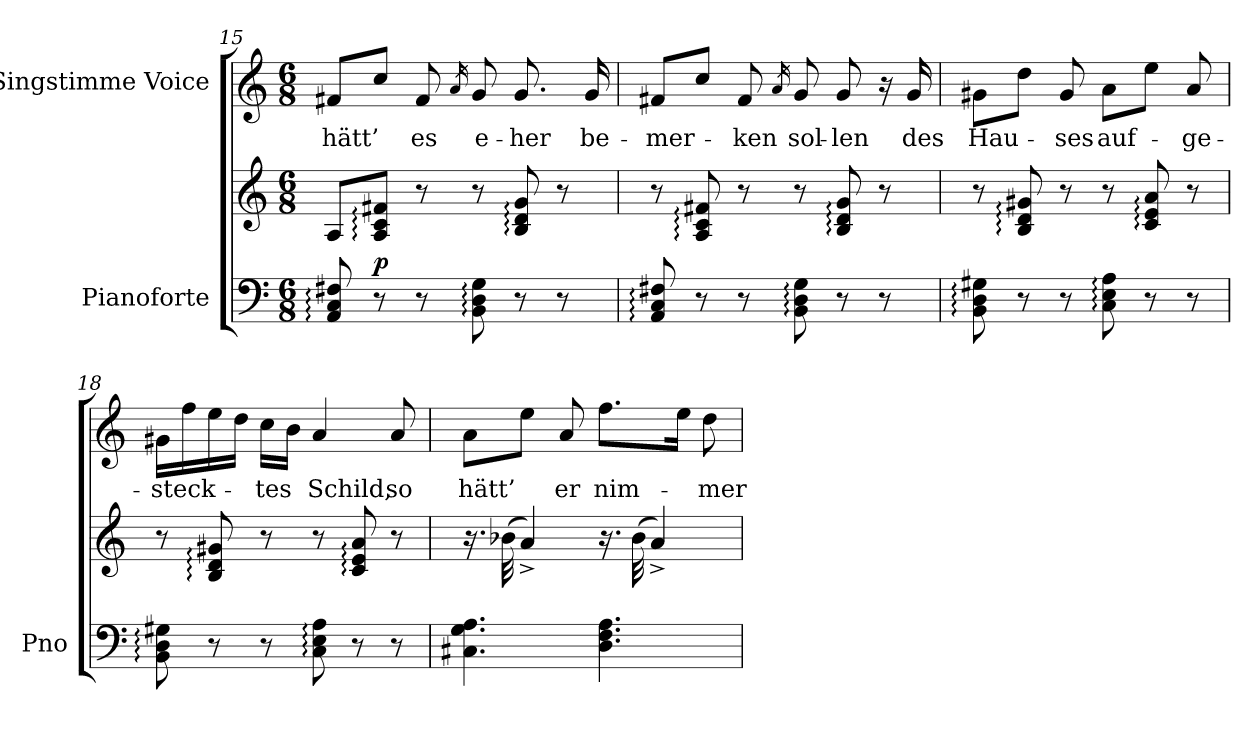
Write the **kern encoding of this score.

**kern	**kern	**dynam	**kern	**text
*part2	*part2	*part2	*part1	*part1
*staff3	*staff2	*staff2/3	*staff1	*staff1
*I"Pianoforte	*	*	*I"Singstimme Voice	*
*I'Pno	*	*	*	*
!!LO:LB:g=z
*clefF4	*clefG2	*	*clefG2	*
*k[]	*k[]	*	*k[]	*
*M6/8	*M6/8	*	*M6/8	*
=15	=15	=15	=15	=15
!	!	!	!	!LO:LY:b
8AA/:: 8C/:: 8F#X/::	8A/L	.	8f#X/L	hätt’
!	!	!LO:DY:a=2	!	!
8r	8A/:: 8c/:: 8f#X/::J	p	8cc/J	.
!	!	!	!	!LO:LY:b
8r	8r	.	8f#/	es
.	.	.	16qa/	.
!	!	!	!	!LO:LY:b
8BB\:: 8D\:: 8G\::	8r	.	8g/	e-
!	!	!	!	!LO:LY:b
8r	8B/:: 8d/:: 8g/::	.	8.g/	-her
8r	8r	.	.	.
!	!	!	!	!LO:LY:b
.	.	.	16g/	be-
=16	=16	=16	=16	=16
!	!	!	!	!LO:LY:b
8AA/:: 8C/:: 8F#X/::	8r	.	8f#X/L	-mer-
8r	8A/:: 8c/:: 8f#X/::	.	8cc/J	.
!	!	!	!	!LO:LY:b
8r	8r	.	8f#/	-ken
.	.	.	16qa/	.
!	!	!	!	!LO:LY:b
8BB\:: 8D\:: 8G\::	8r	.	8g/	sol-
!	!	!	!	!LO:LY:b
8r	8B/:: 8d/:: 8g/::	.	8g/	-len
8r	8r	.	16r	.
!	!	!	!	!LO:LY:b
.	.	.	16g/	des
=17	=17	=17	=17	=17
!	!	!	!	!LO:LY:b
8BB\:: 8D\:: 8G#X\::	8r	.	8g#X\L	Hau-
8r	8B/:: 8d/:: 8g#X/::	.	8dd\J	.
!	!	!	!	!LO:LY:b
8r	8r	.	8g#/	-ses
!	!	!	!	!LO:LY:b
8C\:: 8E\:: 8A\::	8r	.	8a\L	auf-
8r	8c/:: 8e/:: 8a/::	.	8ee\J	.
!	!	!	!	!LO:LY:b
8r	8r	.	8a/	-ge-
=18	=18	=18	=18	=18
!	!	!	!	!LO:LY:b
8BB\:: 8D\:: 8G#X\::	8r	.	16g#X\LL	-steck-
.	.	.	16ff\	.
8r	8B/:: 8d/:: 8g#X/::	.	16ee\	.
.	.	.	16dd\JJ	.
!	!	!	!	!LO:LY:b
8r	8r	.	16cc\LL	-tes
.	.	.	16b\JJ	.
!	!	!	!	!LO:LY:b
8C\:: 8E\:: 8A\::	8r	.	4a/	Schild,
8r	8c/:: 8e/:: 8a/::	.	.	.
!	!	!	!	!LO:LY:b
8r	8r	.	8a/	so
=19	=19	=19	=19	=19
!	!	!	!	!LO:LY:b
4.C#X\ 4.G\ 4.A\	16.r	.	8a\L	hätt’
.	(32b-X\	.	.	.
.	4a^>/)	.	8ee\J	.
!	!	!	!	!LO:LY:b
.	.	.	8a/	er
!	!	!	!	!LO:LY:b
4.D\ 4.F\ 4.A\	16.r	.	8.ff\L	nim-
.	(32b-\	.	.	.
.	4a^>/)	.	.	.
.	.	.	16ee\Jk	.
!	!	!	!	!LO:LY:b
.	.	.	8dd\	-mer
=	=	=	=	=
*-	*-	*-	*-	*-
